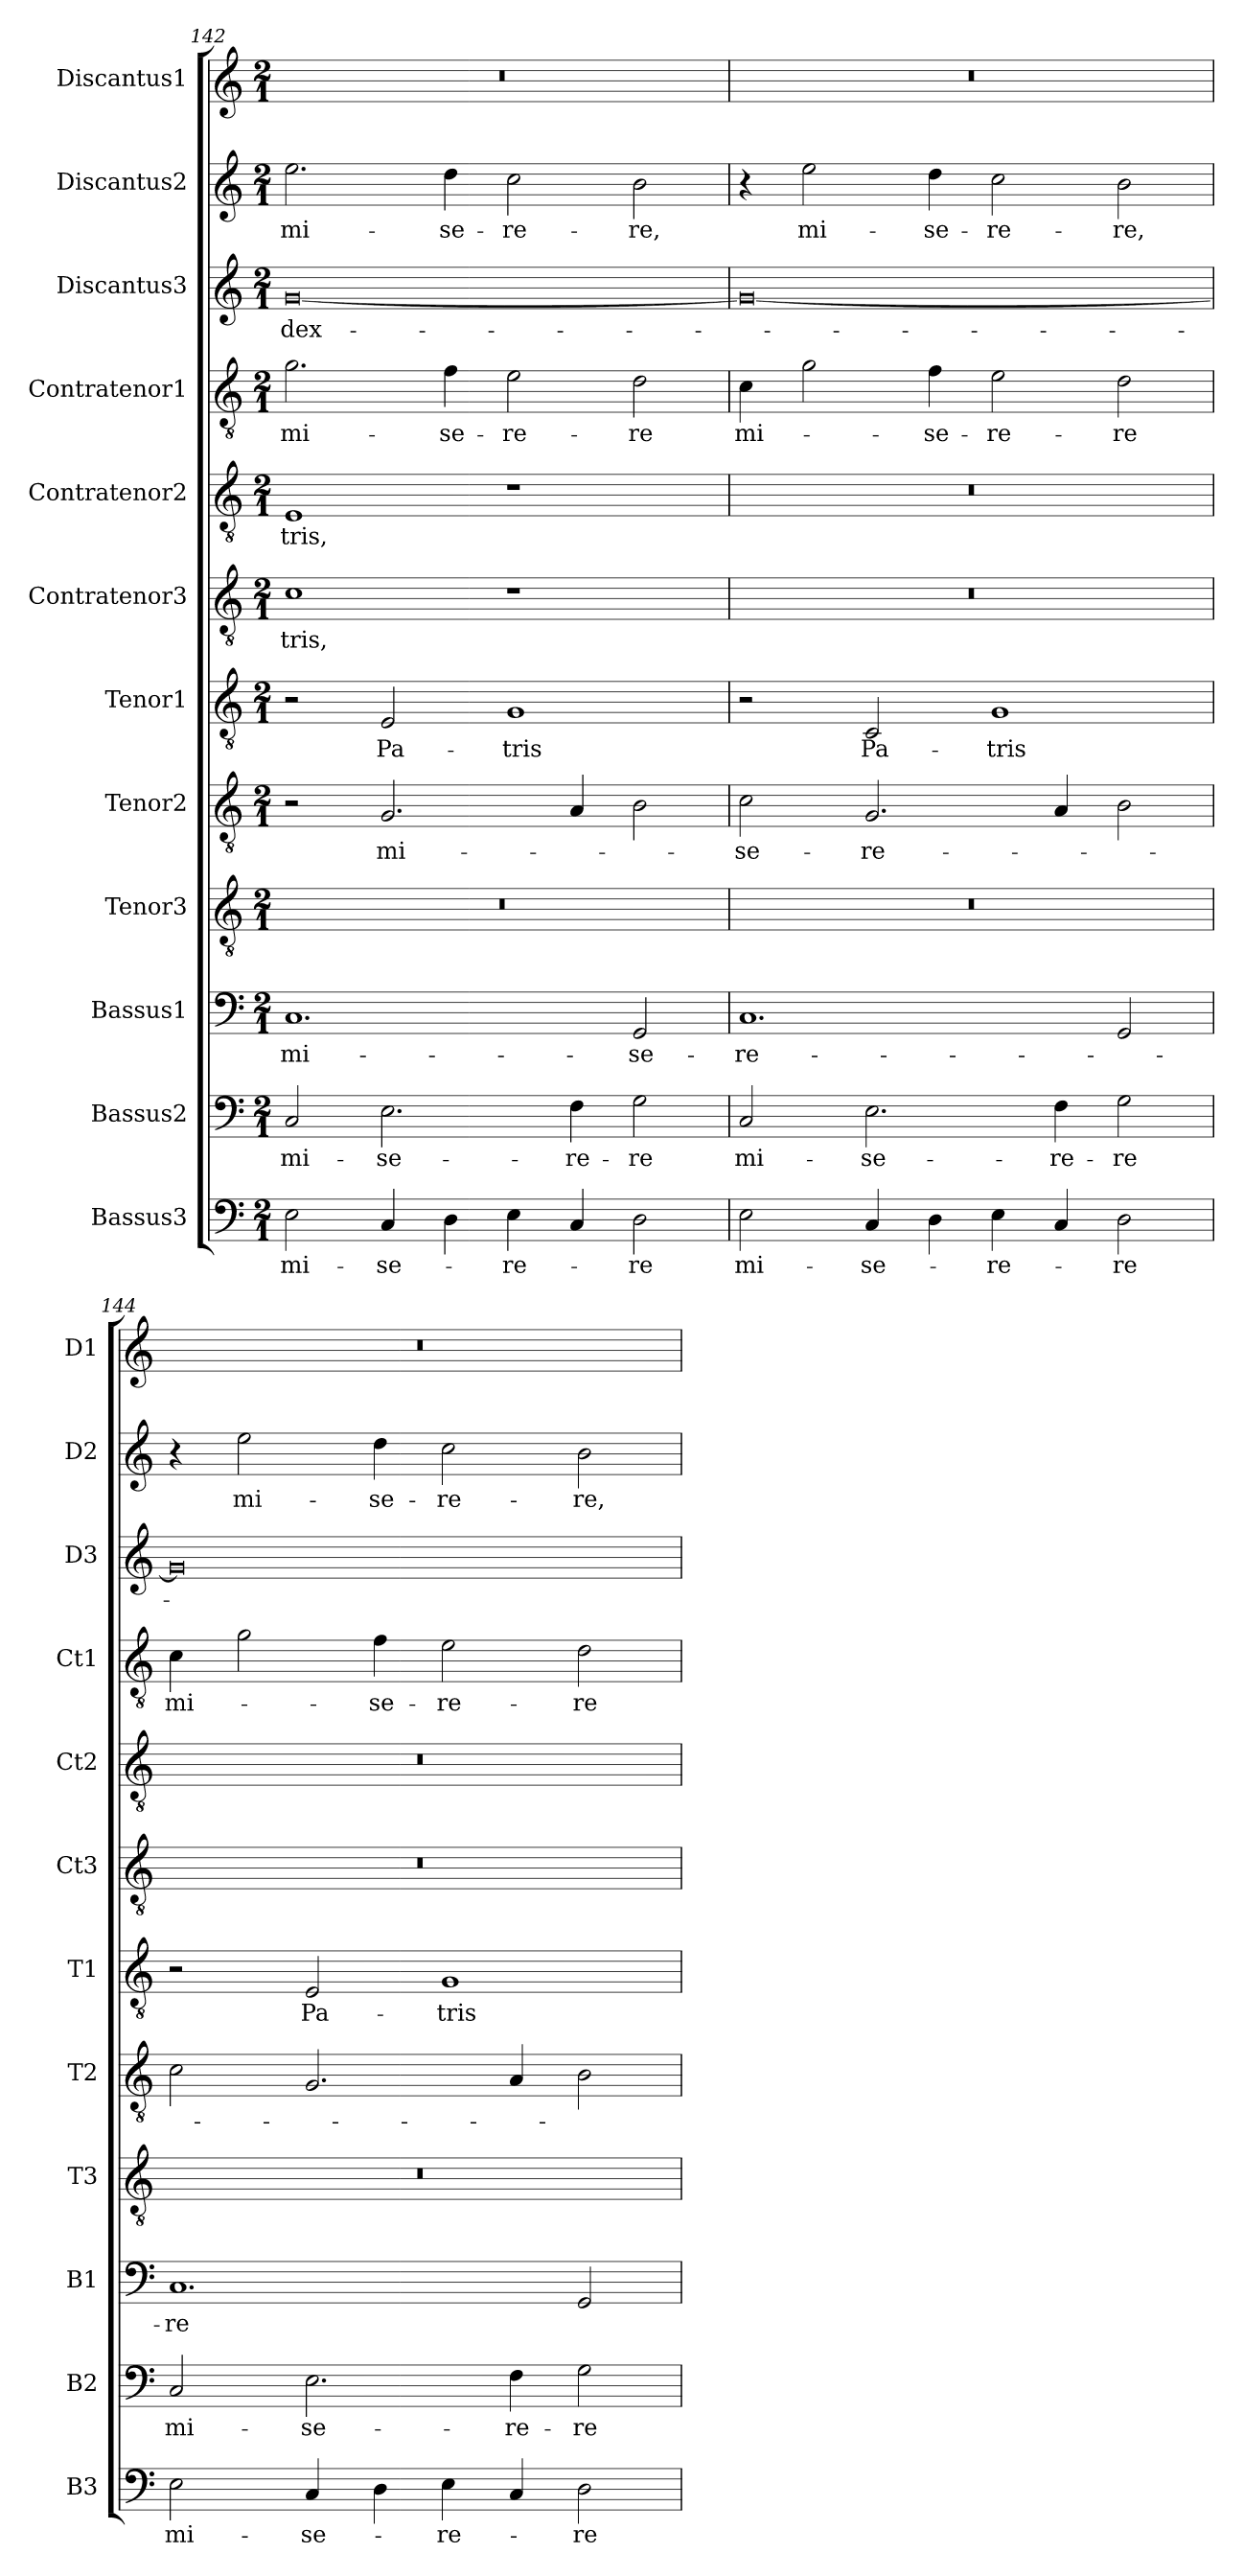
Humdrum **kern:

**kern	**text	**kern	**text	**kern	**text	**kern	**kern	**text	**kern	**text	**kern	**text	**kern	**text	**kern	**text	**kern	**text	**kern	**text	**kern
*part12	*part12	*part11	*part11	*part10	*part10	*part9	*part8	*part8	*part7	*part7	*part6	*part6	*part5	*part5	*part4	*part4	*part3	*part3	*part2	*part2	*part1
*staff12	*staff12	*staff11	*staff11	*staff10	*staff10	*staff9	*staff8	*staff8	*staff7	*staff7	*staff6	*staff6	*staff5	*staff5	*staff4	*staff4	*staff3	*staff3	*staff2	*staff2	*staff1
*I"Bassus3	*	*I"Bassus2	*	*I"Bassus1	*	*I"Tenor3	*I"Tenor2	*	*I"Tenor1	*	*I"Contratenor3	*	*I"Contratenor2	*	*I"Contratenor1	*	*I"Discantus3	*	*I"Discantus2	*	*I"Discantus1
*I'B3	*	*I'B2	*	*I'B1	*	*I'T3	*I'T2	*	*I'T1	*	*I'Ct3	*	*I'Ct2	*	*I'Ct1	*	*I'D3	*	*I'D2	*	*I'D1
*clefF4	*	*clefF4	*	*clefF4	*	*clefGv2	*clefGv2	*	*clefGv2	*	*clefGv2	*	*clefGv2	*	*clefGv2	*	*clefG2	*	*clefG2	*	*clefG2
*k[]	*	*k[]	*	*k[]	*	*k[]	*k[]	*	*k[]	*	*k[]	*	*k[]	*	*k[]	*	*k[]	*	*k[]	*	*k[]
*M2/1	*	*M2/1	*	*M2/1	*	*M2/1	*M2/1	*	*M2/1	*	*M2/1	*	*M2/1	*	*M2/1	*	*M2/1	*	*M2/1	*	*M2/1
=142	=142	=142	=142	=142	=142	=142	=142	=142	=142	=142	=142	=142	=142	=142	=142	=142	=142	=142	=142	=142	=142
2E\	mi-	2C/	mi-	1.C/	mi-	0r	2r	.	2r	.	1c\	-tris,	1E/	-tris,	2.g\	mi-	[0g/	dex-	2.ee\	mi-	0r
4C/	-se-	2.E\	-se-	.	.	.	2.G/	mi-	2E/	Pa-	.	.	.	.	.	.	.	.	.	.	.
4D\	.	.	.	.	.	.	.	.	.	.	.	.	.	.	4f\	-se-	.	.	4dd\	-se-	.
4E\	-re-	.	.	.	.	.	.	.	1G/	-tris	1r	.	1r	.	2e\	-re-	.	.	2cc\	-re-	.
4C/	.	4F\	-re-	.	.	.	4A/	.	.	.	.	.	.	.	.	.	.	.	.	.	.
2D\	-re	2G\	-re	2GG/	-se-	.	2B\	.	.	.	.	.	.	.	2d\	-re	.	.	2b\	-re,	.
=143	=143	=143	=143	=143	=143	=143	=143	=143	=143	=143	=143	=143	=143	=143	=143	=143	=143	=143	=143	=143	=143
2E\	mi-	2C/	mi-	1.C/	-re-	0r	2c\	-se-	2r	.	0r	.	0r	.	4c\	mi-	0g/_	.	4r	.	0r
.	.	.	.	.	.	.	.	.	.	.	.	.	.	.	2g\	.	.	.	2ee\	mi-	.
4C/	-se-	2.E\	-se-	.	.	.	2.G/	-re-	2C/	Pa-	.	.	.	.	.	.	.	.	.	.	.
4D\	.	.	.	.	.	.	.	.	.	.	.	.	.	.	4f\	-se-	.	.	4dd\	-se-	.
4E\	-re-	.	.	.	.	.	.	.	1G/	-tris	.	.	.	.	2e\	-re-	.	.	2cc\	-re-	.
4C/	.	4F\	-re-	.	.	.	4A/	.	.	.	.	.	.	.	.	.	.	.	.	.	.
2D\	-re	2G\	-re	2GG/	.	.	2B\	.	.	.	.	.	.	.	2d\	-re	.	.	2b\	-re,	.
=144	=144	=144	=144	=144	=144	=144	=144	=144	=144	=144	=144	=144	=144	=144	=144	=144	=144	=144	=144	=144	=144
2E\	mi-	2C/	mi-	1.C/	-re	0r	2c\	.	2r	.	0r	.	0r	.	4c\	mi-	0g/]	.	4r	.	0r
.	.	.	.	.	.	.	.	.	.	.	.	.	.	.	2g\	.	.	.	2ee\	mi-	.
4C/	-se-	2.E\	-se-	.	.	.	2.G/	.	2E/	Pa-	.	.	.	.	.	.	.	.	.	.	.
4D\	.	.	.	.	.	.	.	.	.	.	.	.	.	.	4f\	-se-	.	.	4dd\	-se-	.
4E\	-re-	.	.	.	.	.	.	.	1G/	-tris	.	.	.	.	2e\	-re-	.	.	2cc\	-re-	.
4C/	.	4F\	-re-	.	.	.	4A/	.	.	.	.	.	.	.	.	.	.	.	.	.	.
2D\	-re	2G\	-re	2GG/	.	.	2B\	.	.	.	.	.	.	.	2d\	-re	.	.	2b\	-re,	.
=	=	=	=	=	=	=	=	=	=	=	=	=	=	=	=	=	=	=	=	=	=
*-	*-	*-	*-	*-	*-	*-	*-	*-	*-	*-	*-	*-	*-	*-	*-	*-	*-	*-	*-	*-	*-
